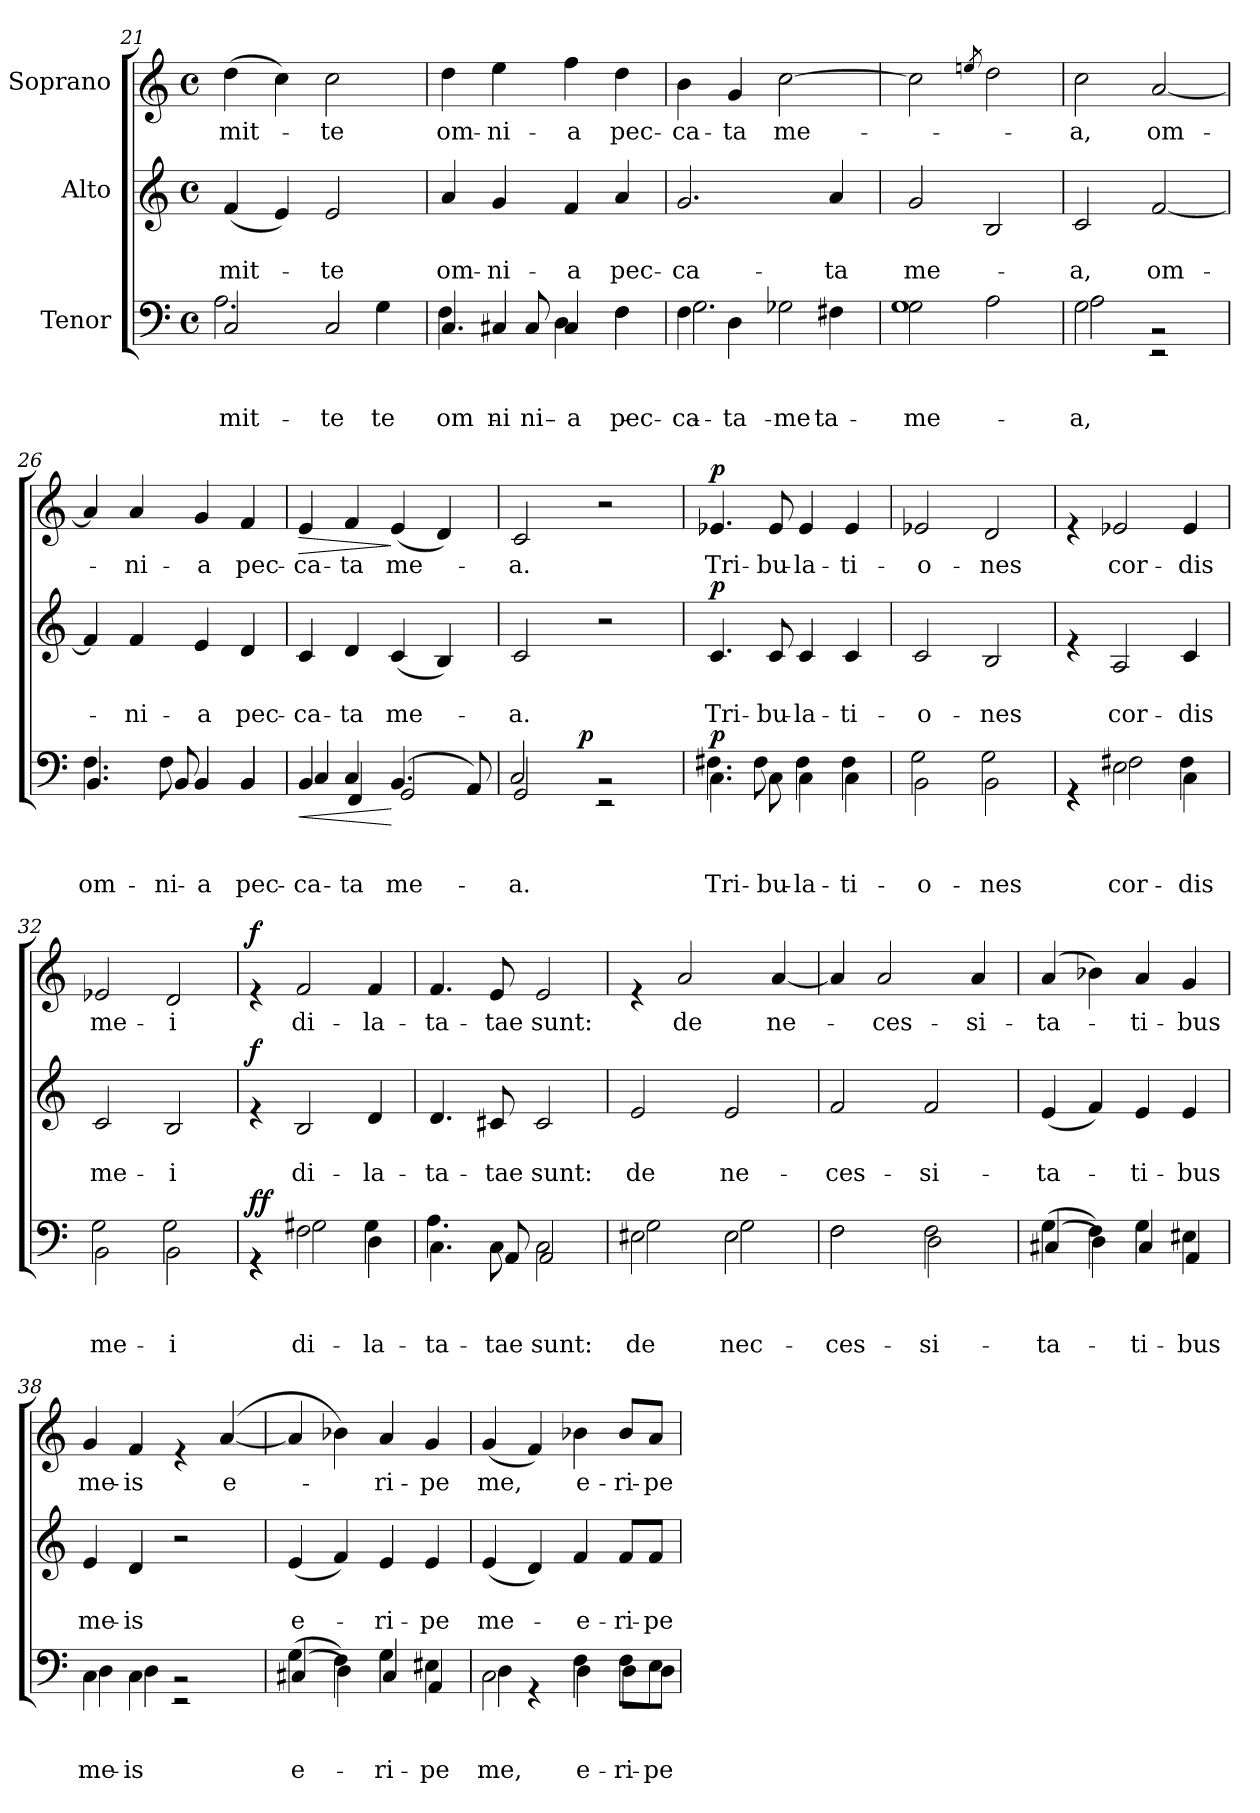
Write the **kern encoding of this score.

**kern	**text	**text	**text	**dynam	**kern	**text	**text	**dynam	**kern	**text	**dynam
*part3	*part3	*part3	*part3	*part3	*part2	*part2	*part2	*part2	*part1	*part1	*part1
*staff3	*staff3	*staff3	*staff3	*staff3	*staff2	*staff2	*staff2	*staff2	*staff1	*staff1	*staff1
*I"Tenor	*	*	*	*	*I"Alto	*	*	*	*I"Soprano	*	*
*clefF4	*	*	*	*	*clefG2	*	*	*	*clefG2	*	*
*k[]	*	*	*	*	*k[]	*	*	*	*k[]	*	*
*C:	*	*	*	*	*C:	*	*	*	*C:	*	*
*M4/4	*	*	*	*	*M4/4	*	*	*	*M4/4	*	*
*met(c)	*	*	*	*	*met(c)	*	*	*	*met(c)	*	*
=21	=21	=21	=21	=21	=21	=21	=21	=21	=21	=21	=21
!	!	!	!LO:LY:b	!	!	!	!	!	!	!	!
*^	*	*	*	*	*	*	*	*	*	*	*
!	!	!	!	!LO:LY:b	!	!	!	!LO:LY:b	!	!	!LO:LY:b	!
2C/	2.A\	.	.	mit-	.	(<4f/	.	-mit-	.	(>4dd\	-mit-	.
.	.	.	.	.	.	4e/)	.	.	.	4cc\)	.	.
!	!	!	!	!LO:LY:b	!	!	!	!LO:LY:b	!	!	!LO:LY:b	!
2C/	.	.	.	-te	.	2e/	.	-te	.	2cc\	-te	.
!	!	!	!	!LO:LY:b	!	!	!	!	!	!	!	!
.	4G\	.	.	-te	.	.	.	.	.	.	.	.
=22	=22	=22	=22	=22	=22	=22	=22	=22	=22	=22	=22	=22
!	!	!	!	!LO:LY:b	!	!	!	!	!	!	!	!
!	!	!	!	!LO:LY:b	!	!	!	!LO:LY:b	!	!	!LO:LY:b	!
4.C/	4F\	.	.	-om-	.	4a/	.	om-	.	4dd\	om-	.
!	!	!	!	!LO:LY:b	!	!	!	!LO:LY:b	!	!	!LO:LY:b	!
.	4C#X/	.	.	-ni-	.	4g/	.	-ni-	.	4ee\	-ni-	.
!	!	!	!	!LO:LY:b	!	!	!	!	!	!	!	!
8C#/	.	.	.	-ni-	.	.	.	.	.	.	.	.
!	!	!	!	!LO:LY:b	!	!	!	!	!	!	!	!
!	!	!	!	!LO:LY:b	!	!	!	!LO:LY:b	!	!	!LO:LY:b	!
4C#/	4D\	.	.	-a	.	4f/	.	-a	.	4ff\	-a	.
!	!	!	!	!LO:LY:b	!	!	!	!	!	!	!	!
!	!	!	!	!LO:LY:b	!	!	!	!LO:LY:b	!	!	!LO:LY:b	!
4F\	4F\	.	.	pec-	.	4a/	.	pec-	.	4dd\	pec-	.
=23	=23	=23	=23	=23	=23	=23	=23	=23	=23	=23	=23	=23
!	!	!	!	!LO:LY:b	!	!	!	!	!	!	!	!
!	!	!	!	!LO:LY:b	!	!	!	!LO:LY:b	!	!	!LO:LY:b	!
4F\	2.G\	.	.	-ca-	.	2.g/	.	-ca-	.	4b\	-ca-	.
!	!	!	!	!LO:LY:b	!	!	!	!	!	!	!LO:LY:b	!
4D\	.	.	.	-ta	.	.	.	.	.	4g/	-ta	.
!	!	!	!	!LO:LY:b	!	!	!	!	!	!	!LO:LY:b	!
2G-X\	.	.	.	me-	.	.	.	.	.	[>2cc\	me-	.
!	!	!	!	!LO:LY:b	!	!	!	!LO:LY:b	!	!	!	!
.	4F#X\	.	.	-ta	.	4a/	.	-ta	.	.	.	.
!!LO:PB:g=z
=24	=24	=24	=24	=24	=24	=24	=24	=24	=24	=24	=24	=24
!	!	!	!	!LO:LY:b	!	!	!	!LO:LY:b	!	!	!	!
2G\	1G	.	.	me-	.	2g/	.	me-	.	2cc\]	.	.
.	.	.	.	.	.	.	.	.	.	8qeen/	.	.
2A\	.	.	.	.	.	2B/	.	.	.	2dd\	.	.
=25	=25	=25	=25	=25	=25	=25	=25	=25	=25	=25	=25	=25
!	!	!	!	!LO:LY:b	!	!	!	!	!	!	!	!
!	!	!	!	!LO:LY:b	!	!	!	!LO:LY:b	!	!	!LO:LY:b	!
2G\	2A\	.	.	a,	.	2c/	.	-a,	.	2cc\	-a,	.
!	!	!	!	!	!	!	!	!LO:LY:b	!	!	!LO:LY:b	!
2rEE	2r	.	.	.	.	[<2f/	.	om-	.	[<2a/	om-	.
=26	=26	=26	=26	=26	=26	=26	=26	=26	=26	=26	=26	=26
!	!	!	!	!LO:LY:b	!	!	!	!	!	!	!	!
!	!	!	!	!LO:LY:b	!	!	!	!	!	!	!	!
4.F\	4.BB/	.	.	-om-	.	4f/]	.	.	.	4a/]	.	.
!	!	!	!	!	!	!	!	!LO:LY:b	!	!	!LO:LY:b	!
.	.	.	.	.	.	4f/	.	-ni-	.	4a/	-ni-	.
!	!	!	!	!LO:LY:b	!	!	!	!	!	!	!	!
!	!	!	!	!LO:LY:b	!	!	!	!	!	!	!	!
8F\	8BB/	.	.	-ni-	.	.	.	.	.	.	.	.
!	!	!	!	!LO:LY:b	!	!	!	!	!	!	!	!
!	!	!	!	!LO:LY:b	!	!	!	!LO:LY:b	!	!	!LO:LY:b	!
4BB/	4BB/	.	.	-a	.	4e/	.	-a	.	4g/	-a	.
!	!	!	!	!LO:LY:b	!	!	!	!	!	!	!	!
!	!	!	!	!LO:LY:b	!	!	!	!LO:LY:b	!	!	!LO:LY:b	!
4BB/	4BB/	.	.	pec-	.	4d/	.	pec-	.	4f/	pec-	.
!!LO:LB:g=z
=27	=27	=27	=27	=27	=27	=27	=27	=27	=27	=27	=27	=27
!	!	!	!	!LO:LY:b	!LO:HP:b	!	!	!	!	!	!	!
!	!	!	!	!LO:LY:b	!	!	!	!LO:LY:b	!	!	!LO:LY:b	!LO:HP:b
4BB/	4C/	.	.	-ca-	<	4c/	.	-ca-	.	4e/	-ca-	>
!	!	!	!	!LO:LY:b	!	!	!	!	!	!	!	!
!	!	!	!	!LO:LY:b	!	!	!	!LO:LY:b	!	!	!LO:LY:b	!
4C/	4FF/	.	.	-ta	.	4d/	.	-ta	.	4f/	-ta	.
!	!	!	!	!LO:LY:b	!	!	!	!	!	!	!	!
!	!	!	!	!LO:LY:b	!	!	!	!LO:LY:b	!	!	!LO:LY:b	!
(<4.BB/	2GG/	.	.	me-	[	(<4c/	.	me-	.	(<4e/	me-	]
.	.	.	.	.	.	4B/)	.	.	.	4d/)	.	.
8AA/)	.	.	.	.	.	.	.	.	.	.	.	.
*v	*v	*	*	*	*	*	*	*	*	*	*	*
=28	=28	=28	=28	=28	=28	=28	=28	=28	=28	=28	=28
!	!	!	!LO:LY:b	!	!	!	!	!	!	!	!
*^	*	*	*	*	*	*	*	*	*	*	*
!	!	!	!	!LO:LY:b	!	!	!	!LO:LY:b	!	!	!LO:LY:b	!
*	*^	*	*	*	*	*	*	*	*	*	*	*
2GG/	2C/	4..ryy	.	.	a.	.	2c/	.	-a.	.	2c/	-a.	.
!	!	!	!	!	!	!LO:DY:a	!	!	!	!	!	!	!
.	.	2ryy	.	.	.	p	.	.	.	.	.	.	.
2rEE	2r	.	.	.	.	.	2r	.	.	.	2r	.	.
.	.	16ryy	.	.	.	.	.	.	.	.	.	.	.
=29	=29	=29	=29	=29	=29	=29	=29	=29	=29	=29	=29	=29	=29
!	!	!	!	!	!LO:LY:b	!	!	!	!	!	!	!	!
!	!	!	!	!	!LO:LY:b	!LO:DY:a	!	!	!LO:LY:b	!LO:DY:a	!	!LO:LY:b	!LO:DY:a
*	*v	*v	*	*	*	*	*	*	*	*	*	*	*
4.C\	4.F#X\	.	.	-Tri-	p	4.c/	.	Tri-	p	4.e-X/	Tri-	p
!	!	!	!	!LO:LY:b	!	!	!	!	!	!	!	!
!	!	!	!	!LO:LY:b	!	!	!	!LO:LY:b	!	!	!LO:LY:b	!
8C\	8F#\	.	.	-bu-	.	8c/	.	-bu-	.	8e-/	-bu-	.
!	!	!	!	!LO:LY:b	!	!	!	!	!	!	!	!
!	!	!	!	!LO:LY:b	!	!	!	!LO:LY:b	!	!	!LO:LY:b	!
4C\	4F#\	.	.	-la-	.	4c/	.	-la-	.	4e-/	-la-	.
!	!	!	!	!LO:LY:b	!	!	!	!	!	!	!	!
!	!	!	!	!LO:LY:b	!	!	!	!LO:LY:b	!	!	!LO:LY:b	!
4C\	4F#\	.	.	-ti-	.	4c/	.	-ti-	.	4e-/	-ti-	.
=30	=30	=30	=30	=30	=30	=30	=30	=30	=30	=30	=30	=30
!	!	!	!	!LO:LY:b	!	!	!	!	!	!	!	!
!	!	!	!	!LO:LY:b	!	!	!	!LO:LY:b	!	!	!LO:LY:b	!
2BB\	2G\	.	.	o-	.	2c/	.	-o-	.	2e-X/	-o-	.
!	!	!	!	!LO:LY:b	!	!	!	!	!	!	!	!
!	!	!	!	!LO:LY:b	!	!	!	!LO:LY:b	!	!	!LO:LY:b	!
2BB\	2G\	.	.	-nes	.	2B/	.	-nes	.	2d/	-nes	.
=31	=31	=31	=31	=31	=31	=31	=31	=31	=31	=31	=31	=31
4rGG	4rGG	.	.	.	.	4re	.	.	.	4re	.	.
!	!	!	!	!LO:LY:b	!	!	!	!	!	!	!	!
!	!	!	!	!LO:LY:b	!	!	!	!LO:LY:b	!	!	!LO:LY:b	!
2E\	2F#X\	.	.	cor-	.	2A/	.	cor-	.	2e-X/	cor-	.
!	!	!	!	!LO:LY:b	!	!	!	!	!	!	!	!
!	!	!	!	!LO:LY:b	!	!	!	!LO:LY:b	!	!	!LO:LY:b	!
4C\	4F#\	.	.	-dis	.	4c/	.	-dis	.	4e-/	-dis	.
=32	=32	=32	=32	=32	=32	=32	=32	=32	=32	=32	=32	=32
!	!	!	!	!LO:LY:b	!	!	!	!	!	!	!	!
!	!	!	!	!LO:LY:b	!	!	!	!LO:LY:b	!	!	!LO:LY:b	!
2BB\	2G\	.	.	me-	.	2c/	.	me-	.	2e-X/	me-	.
!	!	!	!	!LO:LY:b	!	!	!	!	!	!	!	!
!	!	!	!	!LO:LY:b	!	!	!	!LO:LY:b	!	!	!LO:LY:b	!
2BB\	2G\	.	.	-i	.	2B/	.	-i	.	2d/	-i	.
=33	=33	=33	=33	=33	=33	=33	=33	=33	=33	=33	=33	=33
!	!	!	!	!	!LO:DY:a	!	!	!	!	!	!	!
!	!	!	!	!	!LO:DY:n=1:a	!	!	!	!LO:DY:a	!	!	!LO:DY:a
4rGG	4rGG	.	.	.	f f	4re	.	.	f	4re	.	f
!	!	!	!	!LO:LY:b	!	!	!	!	!	!	!	!
!	!	!	!	!LO:LY:b	!	!	!	!LO:LY:b	!	!	!LO:LY:b	!
2F\	2G#X\	.	.	-di-	.	2B/	.	di-	.	2f/	di-	.
!	!	!	!	!LO:LY:b	!	!	!	!	!	!	!	!
!	!	!	!	!LO:LY:b	!	!	!	!LO:LY:b	!	!	!LO:LY:b	!
4D\	4G#\	.	.	-la-	.	4d/	.	-la-	.	4f/	-la-	.
!!LO:LB:g=z
=34	=34	=34	=34	=34	=34	=34	=34	=34	=34	=34	=34	=34
!	!	!	!	!LO:LY:b	!	!	!	!	!	!	!	!
!	!	!	!	!LO:LY:b	!	!	!	!LO:LY:b	!	!	!LO:LY:b	!
4.C\	4.A\	.	.	ta-	.	4.d/	.	-ta-	.	4.f/	-ta-	.
!	!	!	!	!LO:LY:b	!	!	!	!	!	!	!	!
!	!	!	!	!LO:LY:b	!	!	!	!LO:LY:b	!	!	!LO:LY:b	!
8C\	8AA/	.	.	-tae	.	8c#X/	.	-tae	.	8e/	-tae	.
!	!	!	!	!LO:LY:b	!	!	!	!	!	!	!	!
!	!	!	!	!LO:LY:b	!	!	!	!LO:LY:b	!	!	!LO:LY:b	!
2C\	2AA/	.	.	sunt:	.	2c#/	.	sunt:	.	2e/	sunt:	.
=35	=35	=35	=35	=35	=35	=35	=35	=35	=35	=35	=35	=35
!	!	!	!	!LO:LY:b	!	!	!	!	!	!	!	!
!	!	!	!	!LO:LY:b	!	!	!	!LO:LY:b	!	!	!	!
2E#X\	2G\	.	.	-de	.	2e/	.	de	.	4re	.	.
!	!	!	!	!	!	!	!	!	!	!	!LO:LY:b	!
.	.	.	.	.	.	.	.	.	.	2a/	de	.
!	!	!	!	!LO:LY:b	!	!	!	!	!	!	!	!
!	!	!	!	!LO:LY:b	!	!	!	!LO:LY:b	!	!	!	!
2E#\	2G\	.	.	nec-	.	2e/	.	ne-	.	.	.	.
!	!	!	!	!	!	!	!	!	!	!	!LO:LY:b	!
.	.	.	.	.	.	.	.	.	.	[<4a/	ne-	.
!!LO:LB:g=z
=36	=36	=36	=36	=36	=36	=36	=36	=36	=36	=36	=36	=36
!	!	!	!	!LO:LY:b	!	!	!	!	!	!	!	!
!	!	!	!	!LO:LY:b	!	!	!	!LO:LY:b	!	!	!	!
2F\	2F\	.	.	-ces-	.	2f/	.	-ces-	.	4a/]	.	.
!	!	!	!	!	!	!	!	!	!	!	!LO:LY:b	!
.	.	.	.	.	.	.	.	.	.	2a/	-ces-	.
!	!	!	!	!LO:LY:b	!	!	!	!	!	!	!	!
!	!	!	!	!LO:LY:b	!	!	!	!LO:LY:b	!	!	!	!
2F\	2D\	.	.	-si-	.	2f/	.	-si-	.	.	.	.
!	!	!	!	!	!	!	!	!	!	!	!LO:LY:b	!
.	.	.	.	.	.	.	.	.	.	4a/	-si-	.
=37	=37	=37	=37	=37	=37	=37	=37	=37	=37	=37	=37	=37
!	!	!	!	!LO:LY:b	!	!	!	!	!	!	!	!
!	!	!	!	!LO:LY:b	!	!	!	!LO:LY:b	!	!	!LO:LY:b	!
(>4G\	(<4C#X/	.	.	ta-	.	(<4e/	.	-ta-	.	(<4a/	-ta-	.
4F\)	4D\)	.	.	.	.	4f/)	.	.	.	4b-X\)	.	.
!	!	!	!	!LO:LY:b	!	!	!	!	!	!	!	!
!	!	!	!	!LO:LY:b	!	!	!	!LO:LY:b	!	!	!LO:LY:b	!
4G\	4C#/	.	.	-ti-	.	4e/	.	-ti-	.	4a/	-ti-	.
!	!	!	!	!LO:LY:b	!	!	!	!	!	!	!	!
!	!	!	!	!LO:LY:b	!	!	!	!LO:LY:b	!	!	!LO:LY:b	!
4E#X\	4AA/	.	.	-bus	.	4e/	.	-bus	.	4g/	-bus	.
=38	=38	=38	=38	=38	=38	=38	=38	=38	=38	=38	=38	=38
!	!	!	!	!LO:LY:b	!	!	!	!	!	!	!	!
!	!	!	!	!LO:LY:b	!	!	!	!LO:LY:b	!	!	!LO:LY:b	!
4C\	4D\	.	.	me-	.	4e/	.	me-	.	4g/	me-	.
!	!	!	!	!LO:LY:b	!	!	!	!	!	!	!	!
!	!	!	!	!LO:LY:b	!	!	!	!LO:LY:b	!	!	!LO:LY:b	!
4C\	4D\	.	.	-is	.	4d/	.	-is	.	4f/	-is	.
2rEE	2r	.	.	.	.	2r	.	.	.	4re	.	.
!	!	!	!	!	!	!	!	!	!	!	!LO:LY:b	!
.	.	.	.	.	.	.	.	.	.	(<[<4a/	e-	.
=39	=39	=39	=39	=39	=39	=39	=39	=39	=39	=39	=39	=39
!	!	!	!	!LO:LY:b	!	!	!	!	!	!	!	!
!	!	!	!	!LO:LY:b	!	!	!	!LO:LY:b	!	!	!	!
(>4G\	(<4C#X/	.	.	e-	.	(<4e/	.	e-	.	4a/]	.	.
4F\)	4D\)	.	.	.	.	4f/)	.	.	.	4b-X\)	.	.
!	!	!	!	!LO:LY:b	!	!	!	!	!	!	!	!
!	!	!	!	!LO:LY:b	!	!	!	!LO:LY:b	!	!	!LO:LY:b	!
4G\	4C#/	.	.	-ri-	.	4e/	.	-ri-	.	4a/	-ri-	.
!	!	!	!	!LO:LY:b	!	!	!	!	!	!	!	!
!	!	!	!	!LO:LY:b	!	!	!	!LO:LY:b	!	!	!LO:LY:b	!
4E#X\	4AA/	.	.	-pe	.	4e/	.	-pe	.	4g/	-pe	.
=40	=40	=40	=40	=40	=40	=40	=40	=40	=40	=40	=40	=40
!	!	!	!	!LO:LY:b	!	!	!	!	!	!	!	!
!	!	!	!	!LO:LY:b	!	!	!	!LO:LY:b	!	!	!LO:LY:b	!
2C\	4D\	.	.	me,	.	(<4e/	.	me-	.	(<4g/	me,	.
.	4rGG	.	.	.	.	4d/)	.	.	.	4f/)	.	.
!	!	!	!	!LO:LY:b	!	!	!	!	!	!	!	!
!	!	!	!	!LO:LY:b	!	!	!	!LO:LY:b	!	!	!LO:LY:b	!
4F\	4D\	.	.	e-	.	4f/	.	-e-	.	4b-X\	e-	.
!	!	!	!	!LO:LY:b	!	!	!	!	!	!	!	!
!	!	!	!	!LO:LY:b	!	!	!	!LO:LY:b	!	!	!LO:LY:b	!
8F\L	8D\L	.	.	-ri-	.	8f/L	.	-ri-	.	8b-/L	-ri-	.
!	!	!	!	!LO:LY:b	!	!	!	!	!	!	!	!
!	!	!	!	!LO:LY:b	!	!	!	!LO:LY:b	!	!	!LO:LY:b	!
8E\J	8D\J	.	.	-pe	.	8f/J	.	-pe	.	8a/J	-pe	.
*v	*v	*	*	*	*	*	*	*	*	*	*	*
=	=	=	=	=	=	=	=	=	=	=	=
*-	*-	*-	*-	*-	*-	*-	*-	*-	*-	*-	*-
